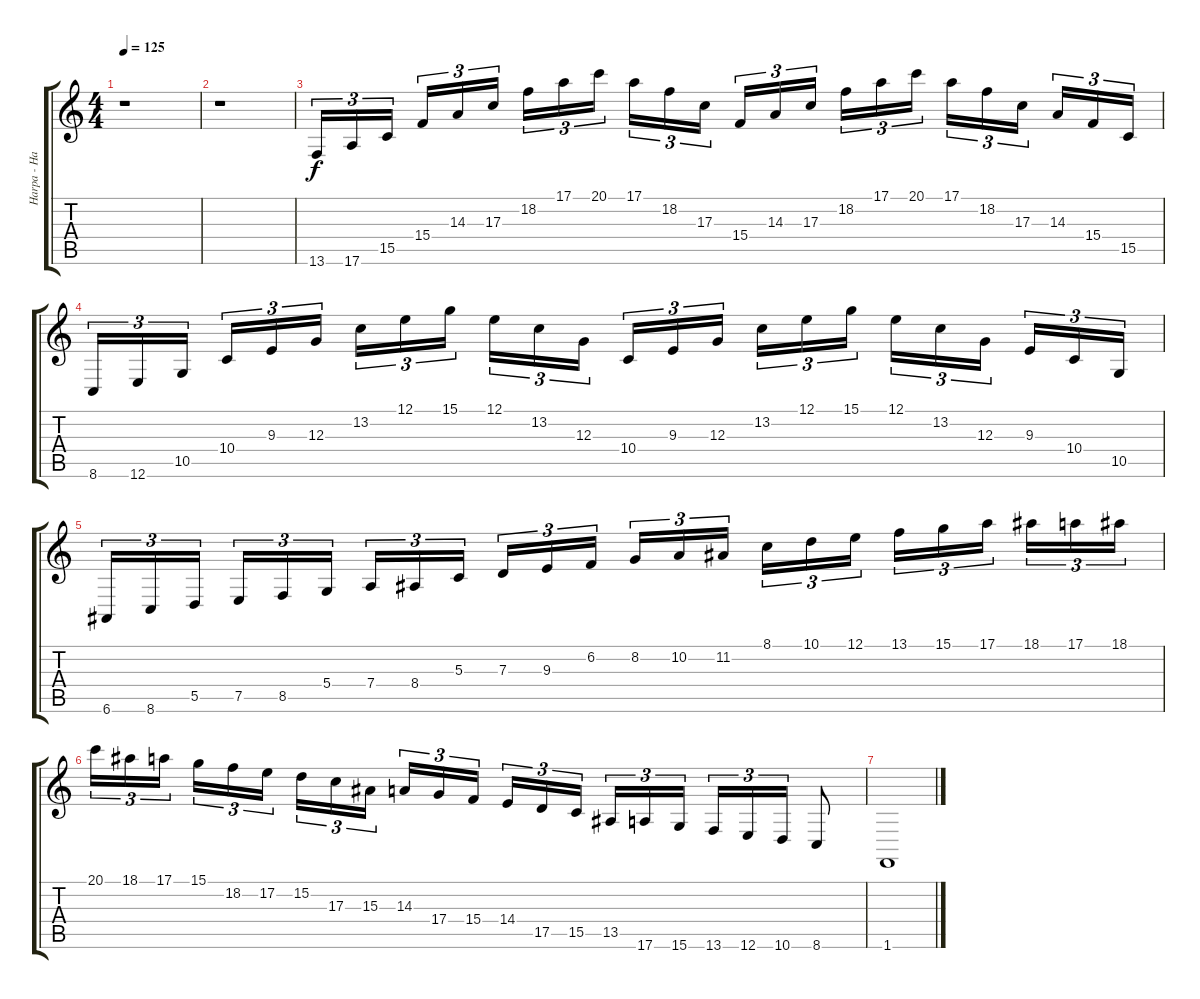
\track ("Harpa - Harp" "Harpa - Ha") {instrument orchestralharp}
\staff {score tabs}
\tuning (E4 B3 G3 D3 A2 E2) {hide}
\ts (4 4)
\tempo 125
\clef g2
\ks c
r.1{dy mf} |
r.1 |
13.6.16{tu (3 2) dy f} 17.6.16{tu (3 2)} 15.5.16{tu (3 2)} 15.4.16{tu (3 2)} 14.3.16{tu (3 2)} 17.3.16{tu (3 2)} 18.2.16{tu (3 2)} 17.1.16{tu (3 2)} 20.1.16{tu (3 2)} 17.1.16{tu (3 2)} 18.2.16{tu (3 2)} 17.3.16{tu (3 2)} 15.4.16{tu (3 2)} 14.3.16{tu (3 2)} 17.3.16{tu (3 2)} 18.2.16{tu (3 2)} 17.1.16{tu (3 2)} 20.1.16{tu (3 2)} 17.1.16{tu (3 2)} 18.2.16{tu (3 2)} 17.3.16{tu (3 2)} 14.3.16{tu (3 2)} 15.4.16{tu (3 2)} 15.5.16{tu (3 2)} |
8.6.16{tu (3 2)} 12.6.16{tu (3 2)} 10.5.16{tu (3 2)} 10.4.16{tu (3 2)} 9.3.16{tu (3 2)} 12.3.16{tu (3 2)} 13.2.16{tu (3 2)} 12.1.16{tu (3 2)} 15.1.16{tu (3 2)} 12.1.16{tu (3 2)} 13.2.16{tu (3 2)} 12.3.16{tu (3 2)} 10.4.16{tu (3 2)} 9.3.16{tu (3 2)} 12.3.16{tu (3 2)} 13.2.16{tu (3 2)} 12.1.16{tu (3 2)} 15.1.16{tu (3 2)} 12.1.16{tu (3 2)} 13.2.16{tu (3 2)} 12.3.16{tu (3 2)} 9.3.16{tu (3 2)} 10.4.16{tu (3 2)} 10.5.16{tu (3 2)} |
6.6.16{tu (3 2)} 8.6.16{tu (3 2)} 5.5.16{tu (3 2)} 7.5.16{tu (3 2)} 8.5.16{tu (3 2)} 5.4.16{tu (3 2)} 7.4.16{tu (3 2)} 8.4.16{tu (3 2)} 5.3.16{tu (3 2)} 7.3.16{tu (3 2)} 9.3.16{tu (3 2)} 6.2.16{tu (3 2)} 8.2.16{tu (3 2)} 10.2.16{tu (3 2)} 11.2.16{tu (3 2)} 8.1.16{tu (3 2)} 10.1.16{tu (3 2)} 12.1.16{tu (3 2)} 13.1.16{tu (3 2)} 15.1.16{tu (3 2)} 17.1.16{tu (3 2)} 18.1.16{tu (3 2)} 17.1.16{tu (3 2)} 18.1.16{tu (3 2)} |
20.1.16{tu (3 2)} 18.1.16{tu (3 2)} 17.1.16{tu (3 2)} 15.1.16{tu (3 2)} 18.2.16{tu (3 2)} 17.2.16{tu (3 2)} 15.2.16{tu (3 2)} 17.3.16{tu (3 2)} 15.3.16{tu (3 2)} 14.3.16{tu (3 2)} 17.4.16{tu (3 2)} 15.4.16{tu (3 2)} 14.4.16{tu (3 2)} 17.5.16{tu (3 2)} 15.5.16{tu (3 2)} 13.5.16{tu (3 2)} 17.6.16{tu (3 2)} 15.6.16{tu (3 2)} 13.6.16{tu (3 2)} 12.6.16{tu (3 2)} 10.6.16{tu (3 2)} 8.6.8 |
1.6.1
